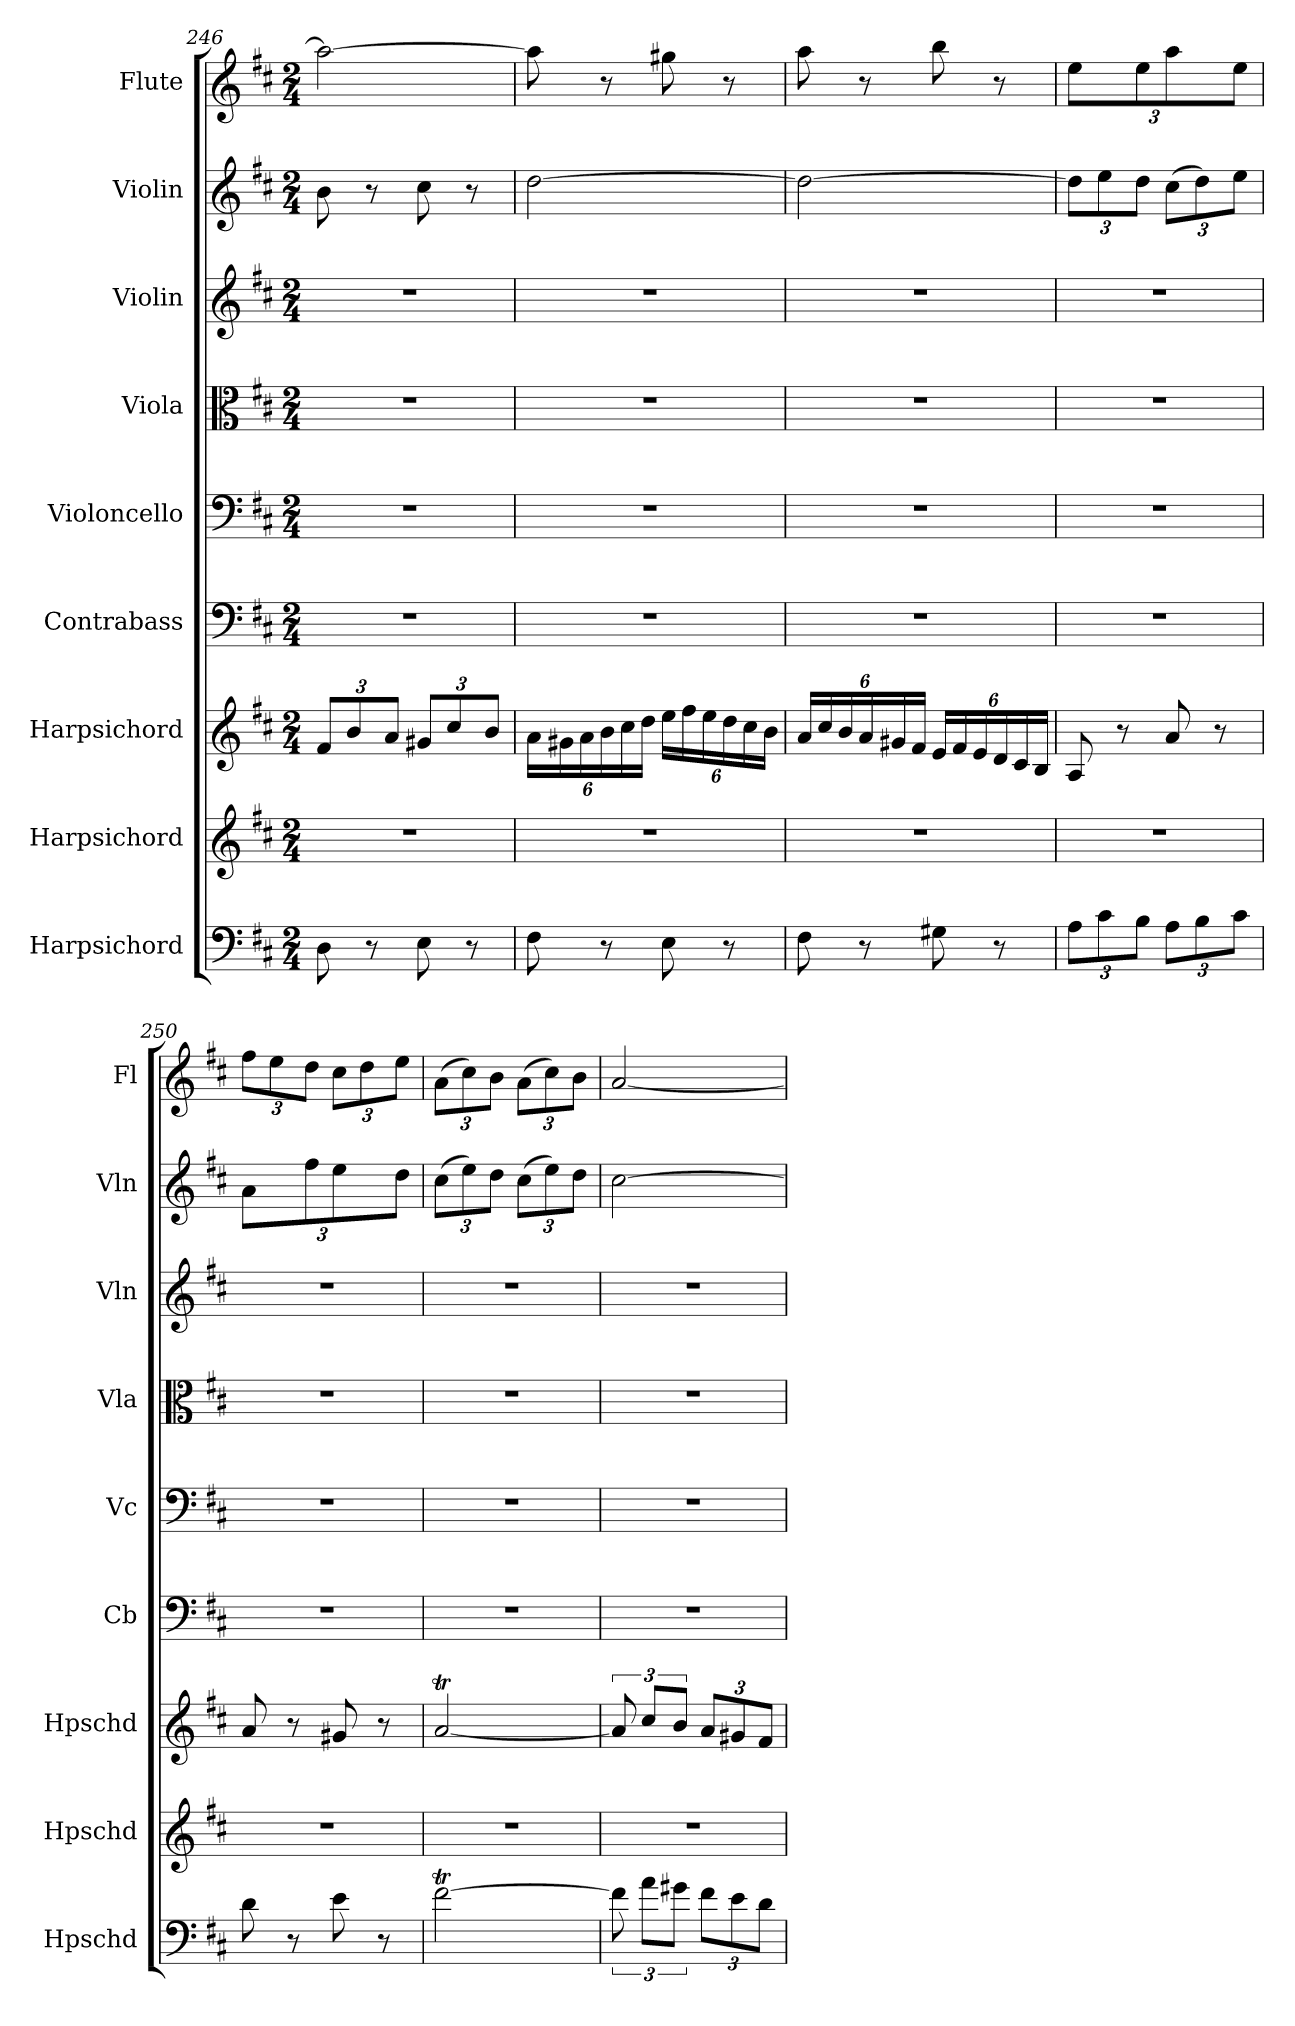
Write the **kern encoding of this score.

**kern	**kern	**kern	**kern	**kern	**kern	**kern	**kern	**kern
*part9	*part8	*part7	*part6	*part5	*part4	*part3	*part2	*part1
*staff9	*staff8	*staff7	*staff6	*staff5	*staff4	*staff3	*staff2	*staff1
*I"Harpsichord	*I"Harpsichord	*I"Harpsichord	*I"Contrabass	*I"Violoncello	*I"Viola	*I"Violin	*I"Violin	*I"Flute
*I'Hpschd	*I'Hpschd	*I'Hpschd	*I'Cb	*I'Vc	*I'Vla	*I'Vln	*I'Vln	*I'Fl
*clefF4	*clefG2	*clefG2	*clefF4	*clefF4	*clefC3	*clefG2	*clefG2	*clefG2
*k[f#c#]	*k[f#c#]	*k[f#c#]	*k[f#c#]	*k[f#c#]	*k[f#c#]	*k[f#c#]	*k[f#c#]	*k[f#c#]
*D:	*D:	*D:	*D:	*D:	*D:	*D:	*D:	*D:
*M2/4	*M2/4	*M2/4	*M2/4	*M2/4	*M2/4	*M2/4	*M2/4	*M2/4
=246	=246	=246	=246	=246	=246	=246	=246	=246
8D\	2r	12f#/L	2r	2r	2r	2r	8b\	2aa\_
.	.	12b/	.	.	.	.	.	.
8r	.	.	.	.	.	.	8r	.
.	.	12a/J	.	.	.	.	.	.
8E\	.	12g#X/L	.	.	.	.	8cc#\	.
.	.	12cc#/	.	.	.	.	.	.
8r	.	.	.	.	.	.	8r	.
.	.	12b/J	.	.	.	.	.	.
=247	=247	=247	=247	=247	=247	=247	=247	=247
8F#\	2r	24a\LL	2r	2r	2r	2r	[2dd\	8aa\]
.	.	24g#X\	.	.	.	.	.	.
.	.	24a\	.	.	.	.	.	.
8r	.	24b\	.	.	.	.	.	8r
.	.	24cc#\	.	.	.	.	.	.
.	.	24dd\JJ	.	.	.	.	.	.
8E\	.	24ee\LL	.	.	.	.	.	8gg#X\
.	.	24ff#\	.	.	.	.	.	.
.	.	24ee\	.	.	.	.	.	.
8r	.	24dd\	.	.	.	.	.	8r
.	.	24cc#\	.	.	.	.	.	.
.	.	24b\JJ	.	.	.	.	.	.
=248	=248	=248	=248	=248	=248	=248	=248	=248
8F#\	2r	24a/LL	2r	2r	2r	2r	2dd\_	8aa\
.	.	24cc#/	.	.	.	.	.	.
.	.	24b/	.	.	.	.	.	.
8r	.	24a/	.	.	.	.	.	8r
.	.	24g#X/	.	.	.	.	.	.
.	.	24f#/JJ	.	.	.	.	.	.
8G#X\	.	24e/LL	.	.	.	.	.	8bb\
.	.	24f#/	.	.	.	.	.	.
.	.	24e/	.	.	.	.	.	.
8r	.	24d/	.	.	.	.	.	8r
.	.	24c#/	.	.	.	.	.	.
.	.	24B/JJ	.	.	.	.	.	.
=249	=249	=249	=249	=249	=249	=249	=249	=249
12A\L	2r	8A/	2r	2r	2r	2r	12dd\L]	6ee\
12c#\	.	.	.	.	.	.	12ee\	.
.	.	8r	.	.	.	.	.	.
12B\J	.	.	.	.	.	.	12dd\J	12ee\J
12A\L	.	8a/	.	.	.	.	(12cc#\L	6aa\
12B\	.	.	.	.	.	.	12dd\)	.
.	.	8r	.	.	.	.	.	.
12c#\J	.	.	.	.	.	.	12ee\J	12ee\J
=250	=250	=250	=250	=250	=250	=250	=250	=250
8d\	2r	8a/	2r	2r	2r	2r	6a\	12ff#\L
.	.	.	.	.	.	.	.	12ee\
8r	.	8r	.	.	.	.	.	.
.	.	.	.	.	.	.	12ff#\J	12dd\J
8e\	.	8g#X/	.	.	.	.	6ee\	12cc#\L
.	.	.	.	.	.	.	.	12dd\
8r	.	8r	.	.	.	.	.	.
.	.	.	.	.	.	.	12dd\J	12ee\J
=251	=251	=251	=251	=251	=251	=251	=251	=251
[2f#t\	2r	[2aT/	2r	2r	2r	2r	(12cc#\L	(12a\L
.	.	.	.	.	.	.	12ee\)	12cc#\)
.	.	.	.	.	.	.	12dd\J	12b\J
.	.	.	.	.	.	.	(12cc#\L	(12a\L
.	.	.	.	.	.	.	12ee\)	12cc#\)
.	.	.	.	.	.	.	12dd\J	12b\J
=252	=252	=252	=252	=252	=252	=252	=252	=252
12f#\]	2r	12a/]	2r	2r	2r	2r	[2cc#\	[2a/
12a\L	.	12cc#/L	.	.	.	.	.	.
12g#X\J	.	12b/J	.	.	.	.	.	.
12f#\L	.	12a/L	.	.	.	.	.	.
12e\	.	12g#X/	.	.	.	.	.	.
12d\J	.	12f#/J	.	.	.	.	.	.
=	=	=	=	=	=	=	=	=
*-	*-	*-	*-	*-	*-	*-	*-	*-
